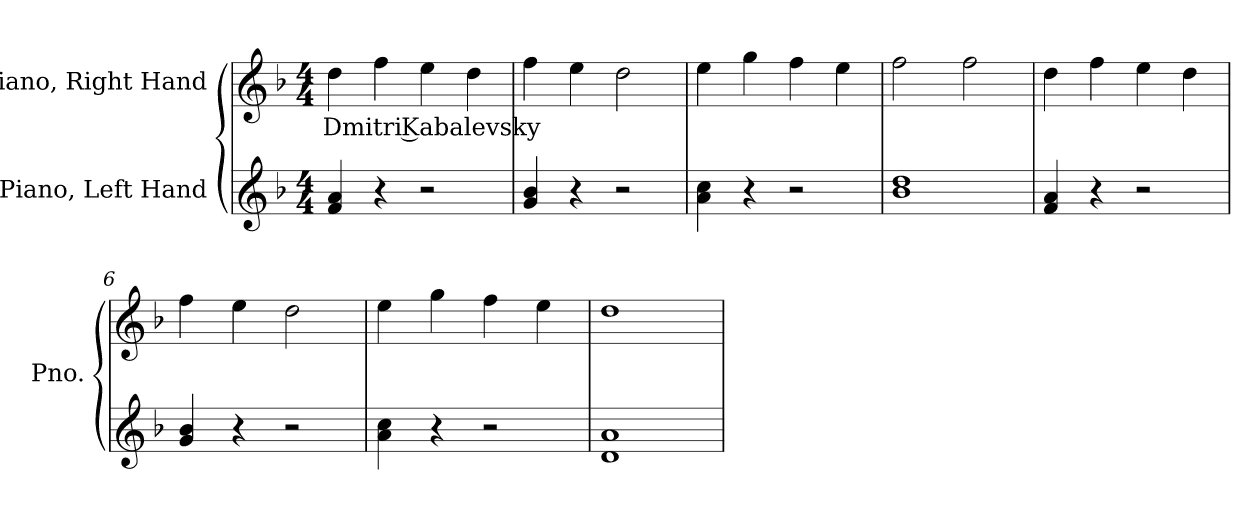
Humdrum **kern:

**kern	**kern	**text
*part2	*part1	*part1
*staff2	*staff1	*staff1
*I"Piano, Left Hand	*I"Piano, Right Hand	*
*I'Pno.	*I'Pno.	*
*clefG2	*clefG2	*
*k[b-]	*k[b-]	*
*M4/4	*M4/4	*
*MM100	*MM100	*
=1	=1	=1
!	!	!LO:LY:b
4f/ 4a/	4dd\	Dmitri Kabalevsky
4r	4ff\	.
2r	4ee\	.
.	4dd\	.
=2	=2	=2
4g/ 4b-/	4ff\	.
4r	4ee\	.
2r	2dd\	.
=3	=3	=3
4a\ 4cc\	4ee\	.
4r	4gg\	.
2r	4ff\	.
.	4ee\	.
=4	=4	=4
1b- 1dd	2ff\	.
.	2ff\	.
=5	=5	=5
4f/ 4a/	4dd\	.
4r	4ff\	.
2r	4ee\	.
.	4dd\	.
=6	=6	=6
4g/ 4b-/	4ff\	.
4r	4ee\	.
2r	2dd\	.
!!LO:LB:g=z
=7	=7	=7
4a\ 4cc\	4ee\	.
4r	4gg\	.
2r	4ff\	.
.	4ee\	.
=8	=8	=8
1d 1a	1dd	.
=	=	=
*-	*-	*-
